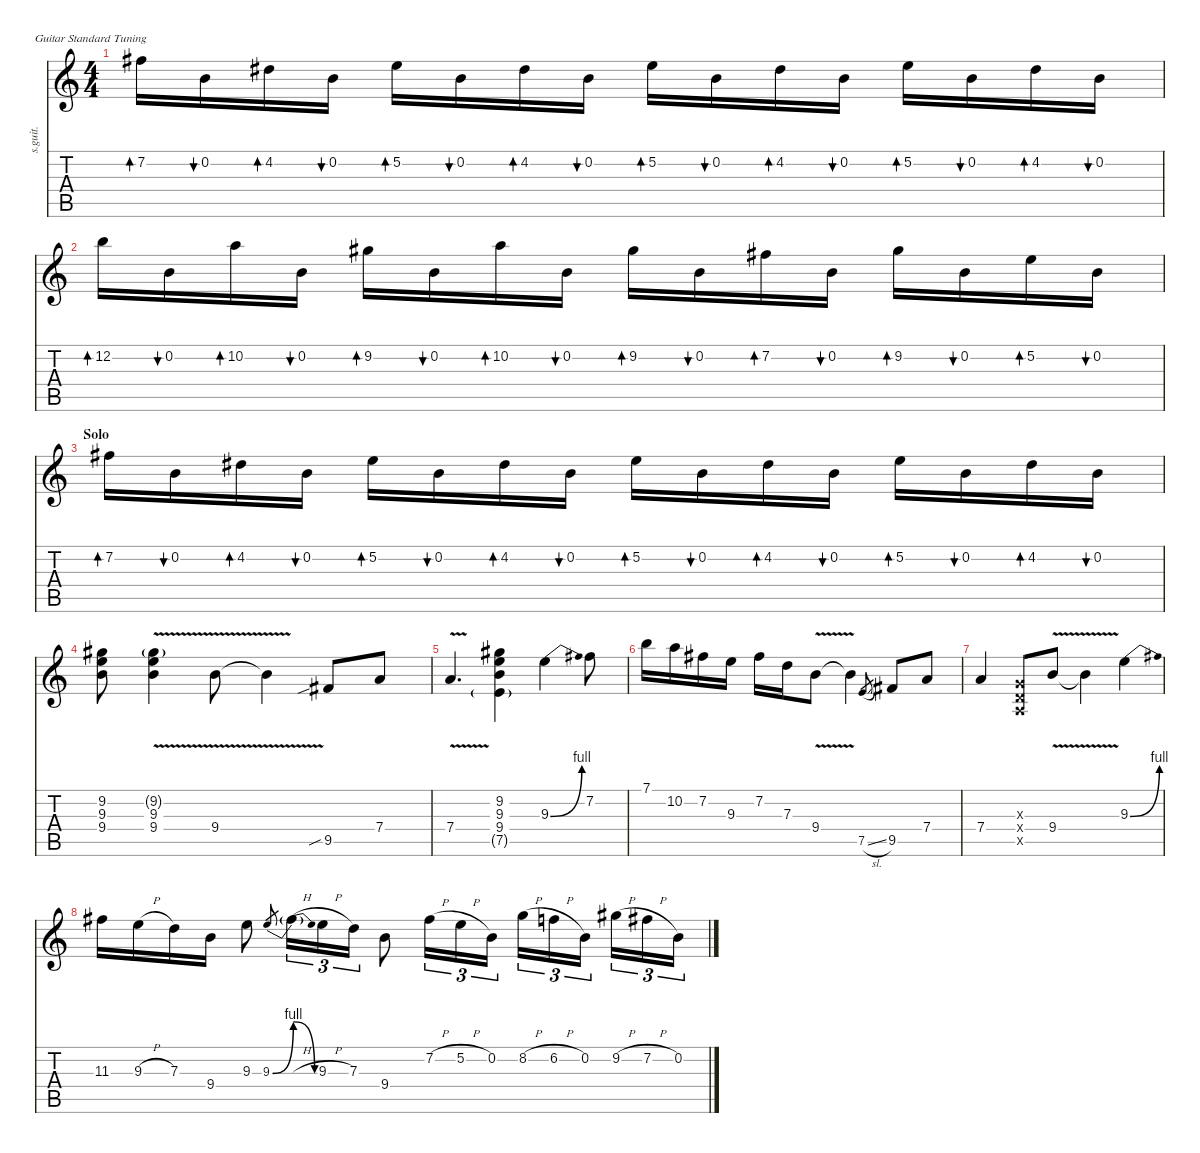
\defaultSystemsLayout 4
\hideDynamics
\bracketExtendMode nobrackets
\track ("Studio Guitar" "s.guit.") {instrument distortionguitar}
\staff {score tabs}
\tuning (E4 B3 G3 D3 A2 E2)
\ts (4 4)
\tempo (134 hide)
\clef g2
\ks c
7.2{acc #}.16{bd 30 lyrics (0 "") lyrics (1 "") lyrics (2 "") lyrics (3 "") lyrics (4 "") dy f} 0.2.16{bu 30 lyrics (0 "") lyrics (1 "") lyrics (2 "") lyrics (3 "") lyrics (4 "")} 4.2{acc #}.16{bd 30 lyrics (0 "") lyrics (1 "") lyrics (2 "") lyrics (3 "") lyrics (4 "")} 0.2.16{bu 30 lyrics (0 "") lyrics (1 "") lyrics (2 "") lyrics (3 "") lyrics (4 "")} 5.2.16{bd 30 lyrics (0 "") lyrics (1 "") lyrics (2 "") lyrics (3 "") lyrics (4 "")} 0.2.16{bu 30 lyrics (0 "") lyrics (1 "") lyrics (2 "") lyrics (3 "") lyrics (4 "")} 4.2{acc #}.16{bd 30 lyrics (0 "") lyrics (1 "") lyrics (2 "") lyrics (3 "") lyrics (4 "")} 0.2.16{bu 30 lyrics (0 "") lyrics (1 "") lyrics (2 "") lyrics (3 "") lyrics (4 "")} 5.2.16{bd 30 lyrics (0 "") lyrics (1 "") lyrics (2 "") lyrics (3 "") lyrics (4 "")} 0.2.16{bu 30 lyrics (0 "") lyrics (1 "") lyrics (2 "") lyrics (3 "") lyrics (4 "")} 4.2{acc #}.16{bd 30 lyrics (0 "") lyrics (1 "") lyrics (2 "") lyrics (3 "") lyrics (4 "")} 0.2.16{bu 30 lyrics (0 "") lyrics (1 "") lyrics (2 "") lyrics (3 "") lyrics (4 "")} 5.2.16{bd 30 lyrics (0 "") lyrics (1 "") lyrics (2 "") lyrics (3 "") lyrics (4 "")} 0.2.16{bu 30 lyrics (0 "") lyrics (1 "") lyrics (2 "") lyrics (3 "") lyrics (4 "")} 4.2{acc #}.16{bd 30 lyrics (0 "") lyrics (1 "") lyrics (2 "") lyrics (3 "") lyrics (4 "")} 0.2.16{bu 30 lyrics (0 "") lyrics (1 "") lyrics (2 "") lyrics (3 "") lyrics (4 "")} |
12.2.16{bd 30 lyrics (0 "") lyrics (1 "") lyrics (2 "") lyrics (3 "") lyrics (4 "")} 0.2.16{bu 30 lyrics (0 "") lyrics (1 "") lyrics (2 "") lyrics (3 "") lyrics (4 "")} 10.2.16{bd 30 lyrics (0 "") lyrics (1 "") lyrics (2 "") lyrics (3 "") lyrics (4 "")} 0.2.16{bu 30 lyrics (0 "") lyrics (1 "") lyrics (2 "") lyrics (3 "") lyrics (4 "")} 9.2{acc #}.16{bd 30 lyrics (0 "") lyrics (1 "") lyrics (2 "") lyrics (3 "") lyrics (4 "")} 0.2.16{bu 30 lyrics (0 "") lyrics (1 "") lyrics (2 "") lyrics (3 "") lyrics (4 "")} 10.2.16{bd 30 lyrics (0 "") lyrics (1 "") lyrics (2 "") lyrics (3 "") lyrics (4 "")} 0.2.16{bu 30 lyrics (0 "") lyrics (1 "") lyrics (2 "") lyrics (3 "") lyrics (4 "")} 9.2{acc #}.16{bd 30 lyrics (0 "") lyrics (1 "") lyrics (2 "") lyrics (3 "") lyrics (4 "")} 0.2.16{bu 30 lyrics (0 "") lyrics (1 "") lyrics (2 "") lyrics (3 "") lyrics (4 "")} 7.2{acc #}.16{bd 30 lyrics (0 "") lyrics (1 "") lyrics (2 "") lyrics (3 "") lyrics (4 "")} 0.2.16{bu 30 lyrics (0 "") lyrics (1 "") lyrics (2 "") lyrics (3 "") lyrics (4 "")} 9.2{acc #}.16{bd 30 lyrics (0 "") lyrics (1 "") lyrics (2 "") lyrics (3 "") lyrics (4 "")} 0.2.16{bu 30 lyrics (0 "") lyrics (1 "") lyrics (2 "") lyrics (3 "") lyrics (4 "")} 5.2.16{bd 30 lyrics (0 "") lyrics (1 "") lyrics (2 "") lyrics (3 "") lyrics (4 "")} 0.2.16{bu 30 lyrics (0 "") lyrics (1 "") lyrics (2 "") lyrics (3 "") lyrics (4 "")} |
\section ("" "Solo")
7.2{acc #}.16{bd 30 lyrics (0 "") lyrics (1 "") lyrics (2 "") lyrics (3 "") lyrics (4 "")} 0.2.16{bu 30 lyrics (0 "") lyrics (1 "") lyrics (2 "") lyrics (3 "") lyrics (4 "")} 4.2{acc #}.16{bd 30 lyrics (0 "") lyrics (1 "") lyrics (2 "") lyrics (3 "") lyrics (4 "")} 0.2.16{bu 30 lyrics (0 "") lyrics (1 "") lyrics (2 "") lyrics (3 "") lyrics (4 "")} 5.2.16{bd 30 lyrics (0 "") lyrics (1 "") lyrics (2 "") lyrics (3 "") lyrics (4 "")} 0.2.16{bu 30 lyrics (0 "") lyrics (1 "") lyrics (2 "") lyrics (3 "") lyrics (4 "")} 4.2{acc #}.16{bd 30 lyrics (0 "") lyrics (1 "") lyrics (2 "") lyrics (3 "") lyrics (4 "")} 0.2.16{bu 30 lyrics (0 "") lyrics (1 "") lyrics (2 "") lyrics (3 "") lyrics (4 "")} 5.2.16{bd 30 lyrics (0 "") lyrics (1 "") lyrics (2 "") lyrics (3 "") lyrics (4 "")} 0.2.16{bu 30 lyrics (0 "") lyrics (1 "") lyrics (2 "") lyrics (3 "") lyrics (4 "")} 4.2{acc #}.16{bd 30 lyrics (0 "") lyrics (1 "") lyrics (2 "") lyrics (3 "") lyrics (4 "")} 0.2.16{bu 30 lyrics (0 "") lyrics (1 "") lyrics (2 "") lyrics (3 "") lyrics (4 "")} 5.2.16{bd 30 lyrics (0 "") lyrics (1 "") lyrics (2 "") lyrics (3 "") lyrics (4 "")} 0.2.16{bu 30 lyrics (0 "") lyrics (1 "") lyrics (2 "") lyrics (3 "") lyrics (4 "")} 4.2{acc #}.16{bd 30 lyrics (0 "") lyrics (1 "") lyrics (2 "") lyrics (3 "") lyrics (4 "")} 0.2.16{bu 30 lyrics (0 "") lyrics (1 "") lyrics (2 "") lyrics (3 "") lyrics (4 "")} |
(9.2{acc #} 9.3 9.4).8{lyrics (0 "") lyrics (1 "") lyrics (2 "") lyrics (3 "") lyrics (4 "")} (9.2{v g acc #} 9.3{v} 9.4{v}).4{lyrics (0 "") lyrics (1 "") lyrics (2 "") lyrics (3 "") lyrics (4 "")} 9.4{v}.8{lyrics (0 "") lyrics (1 "") lyrics (2 "") lyrics (3 "") lyrics (4 "")} 9.4{t}.4{lyrics (0 "") lyrics (1 "") lyrics (2 "") lyrics (3 "") lyrics (4 "")} 9.5{sib acc #}.8{lyrics (0 "") lyrics (1 "") lyrics (2 "") lyrics (3 "") lyrics (4 "")} 7.4.8{lyrics (0 "") lyrics (1 "") lyrics (2 "") lyrics (3 "") lyrics (4 "")} |
7.4{v}.4{d lyrics (0 "") lyrics (1 "") lyrics (2 "") lyrics (3 "") lyrics (4 "")} (9.2{acc #} 9.3 9.4 7.5{g}).4{lyrics (0 "") lyrics (1 "") lyrics (2 "") lyrics (3 "") lyrics (4 "")} 9.3{be (bend 0 0 60 4)}.4{lyrics (0 "") lyrics (1 "") lyrics (2 "") lyrics (3 "") lyrics (4 "")} 7.2{acc #}.8{lyrics (0 "") lyrics (1 "") lyrics (2 "") lyrics (3 "") lyrics (4 "")} |
7.1.16{lyrics (0 "") lyrics (1 "") lyrics (2 "") lyrics (3 "") lyrics (4 "")} 10.2.16{lyrics (0 "") lyrics (1 "") lyrics (2 "") lyrics (3 "") lyrics (4 "")} 7.2{acc #}.16{lyrics (0 "") lyrics (1 "") lyrics (2 "") lyrics (3 "") lyrics (4 "")} 9.3.16{lyrics (0 "") lyrics (1 "") lyrics (2 "") lyrics (3 "") lyrics (4 "")} 7.2{acc #}.16{lyrics (0 "") lyrics (1 "") lyrics (2 "") lyrics (3 "") lyrics (4 "")} 7.3.16{lyrics (0 "") lyrics (1 "") lyrics (2 "") lyrics (3 "") lyrics (4 "")} 9.4{v}.8{lyrics (0 "") lyrics (1 "") lyrics (2 "") lyrics (3 "") lyrics (4 "")} 9.4{v t}.4{lyrics (0 "") lyrics (1 "") lyrics (2 "") lyrics (3 "") lyrics (4 "")} 7.5{sl}.8{lyrics (0 "") lyrics (1 "") lyrics (2 "") lyrics (3 "") lyrics (4 "") gr} 9.5{acc #}.8{lyrics (0 "") lyrics (1 "") lyrics (2 "") lyrics (3 "") lyrics (4 "")} 7.4.8{lyrics (0 "") lyrics (1 "") lyrics (2 "") lyrics (3 "") lyrics (4 "")} |
7.4.4{lyrics (0 "") lyrics (1 "") lyrics (2 "") lyrics (3 "") lyrics (4 "")} (0.3{x} 0.4{x} 0.5{x}).8{lyrics (0 "") lyrics (1 "") lyrics (2 "") lyrics (3 "") lyrics (4 "")} 9.4{v}.8{lyrics (0 "") lyrics (1 "") lyrics (2 "") lyrics (3 "") lyrics (4 "")} 9.4{t}.4{lyrics (0 "") lyrics (1 "") lyrics (2 "") lyrics (3 "") lyrics (4 "")} 9.3{be (bend 0 0 60 4)}.4{lyrics (0 "") lyrics (1 "") lyrics (2 "") lyrics (3 "") lyrics (4 "")} |
11.3{acc #}.16{lyrics (0 "") lyrics (1 "") lyrics (2 "") lyrics (3 "") lyrics (4 "")} 9.3{h}.16{lyrics (0 "") lyrics (1 "") lyrics (2 "") lyrics (3 "") lyrics (4 "") dy mf} 7.3.16{lyrics (0 "") lyrics (1 "") lyrics (2 "") lyrics (3 "") lyrics (4 "") dy f} 9.4.16{lyrics (0 "") lyrics (1 "") lyrics (2 "") lyrics (3 "") lyrics (4 "")} 9.3.8{lyrics (0 "") lyrics (1 "") lyrics (2 "") lyrics (3 "") lyrics (4 "")} 9.3{be (bend 0 0 60 4)}.8{lyrics (0 "") lyrics (1 "") lyrics (2 "") lyrics (3 "") lyrics (4 "") gr} 9.3{be (release 0 4 30 0) h t}.16{tu (3 2) lyrics (0 "") lyrics (1 "") lyrics (2 "") lyrics (3 "") lyrics (4 "")} 9.3{h}.16{tu (3 2) lyrics (0 "") lyrics (1 "") lyrics (2 "") lyrics (3 "") lyrics (4 "")} 7.3.16{tu (3 2) lyrics (0 "") lyrics (1 "") lyrics (2 "") lyrics (3 "") lyrics (4 "")} 9.4.8{lyrics (0 "") lyrics (1 "") lyrics (2 "") lyrics (3 "") lyrics (4 "")} 7.2{h acc #}.16{tu (3 2) lyrics (0 "") lyrics (1 "") lyrics (2 "") lyrics (3 "") lyrics (4 "")} 5.2{h}.16{tu (3 2) lyrics (0 "") lyrics (1 "") lyrics (2 "") lyrics (3 "") lyrics (4 "")} 0.2.16{tu (3 2) lyrics (0 "") lyrics (1 "") lyrics (2 "") lyrics (3 "") lyrics (4 "")} 8.2{h}.16{tu (3 2) lyrics (0 "") lyrics (1 "") lyrics (2 "") lyrics (3 "") lyrics (4 "")} 6.2{h}.16{tu (3 2) lyrics (0 "") lyrics (1 "") lyrics (2 "") lyrics (3 "") lyrics (4 "")} 0.2.16{tu (3 2) lyrics (0 "") lyrics (1 "") lyrics (2 "") lyrics (3 "") lyrics (4 "")} 9.2{h acc #}.16{tu (3 2) lyrics (0 "") lyrics (1 "") lyrics (2 "") lyrics (3 "") lyrics (4 "")} 7.2{h acc #}.16{tu (3 2) lyrics (0 "") lyrics (1 "") lyrics (2 "") lyrics (3 "") lyrics (4 "")} 0.2.16{tu (3 2) lyrics (0 "") lyrics (1 "") lyrics (2 "") lyrics (3 "") lyrics (4 "")}
